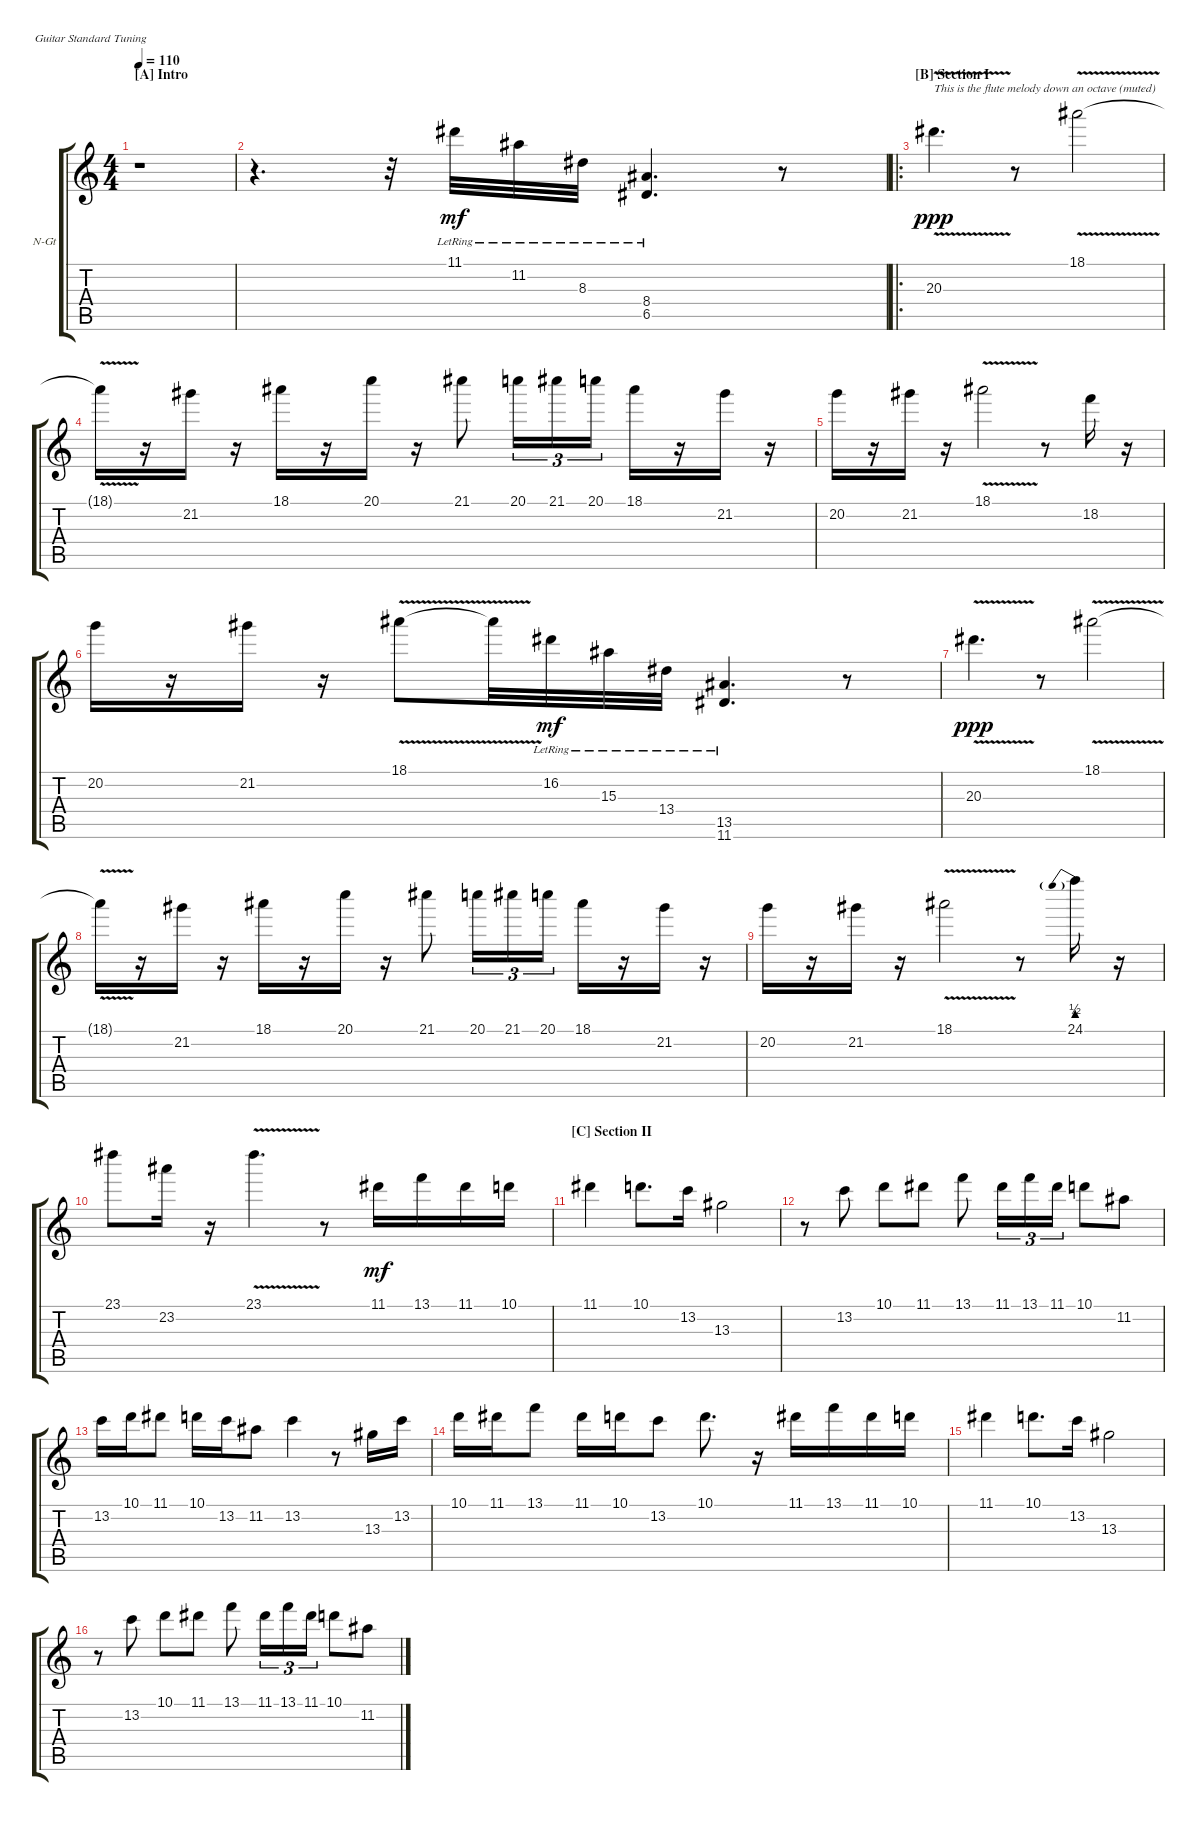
\defaultSystemsLayout 4
\bracketExtendMode groupsimilarinstruments
\firstSystemTrackNameOrientation horizontal
\otherSystemsTrackNameOrientation horizontal
\track ("Lead" "N-Gt") {instrument sitar}
\staff {score tabs}
\tuning (E4 B3 G3 D3 A2 E2)
\displaytranspose 12
\ts (4 4)
\section ("A" "Intro")
\tempo 110
\clef g2
\scale
0.462451
\ks c
r.1{dy mf instrument sitar} |
\scale
0.245059 r.4{d} r.32 11.1{lr}.32 11.2{lr}.32 8.3{lr}.32 (8.4{lr} 6.5).4{d} r.8 |
\ro
\section ("B" "Section I")
\scale
0.29249 20.3{v}.4{d txt "This is the flute melody down an octave (muted)" dy ppp} r.8 18.1{v}.2 |
\scale
0.333333 18.1{v t}.16 r.16 21.2.16 r.16 18.1.16 r.16 20.1.16 r.16 21.1.8 20.1.16{tu (3 2)} 21.1.16{tu (3 2)} 20.1.16{tu (3 2)} 18.1.16 r.16 21.2.16 r.16 |
\scale
0.333333 20.2.16 r.16 21.2.16 r.16 18.1{v}.2 r.8 18.2.16 r.16 |
\scale
0.333333 20.2.16 r.16 21.2.16 r.16 18.1{v}.8 18.1{v t}.32 16.2{lr}.32{dy mf} 15.3{lr}.32 13.4{lr}.32 (13.5{lr} 11.6{lr}).4{d} r.8 |
\scale
0.333333 20.3{v}.4{d dy ppp} r.8 18.1{v}.2 |
\scale
0.333333 18.1{v t}.16 r.16 21.2.16 r.16 18.1.16 r.16 20.1.16 r.16 21.1.8 20.1.16{tu (3 2)} 21.1.16{tu (3 2)} 20.1.16{tu (3 2)} 18.1.16 r.16 21.2.16 r.16 |
\scale
0.333333 20.2.16 r.16 21.2.16 r.16 18.1{v}.2 r.8 24.1{be (prebend 0 2 60 2)}.16 r.16 |
\scale
0.333333 23.1.8 23.2.16 r.16 23.1{v}.4{d} r.8 11.1.16{dy mf} 13.1.16 11.1.16 10.1.16 |
\section ("C" "Section II")
\scale
0.333333 11.1.4 10.1.8{d} 13.2.16 13.3.2 |
\scale
0.333333 r.8 13.2.8 10.1.8 11.1.8 13.1.8 11.1.16{tu (3 2)} 13.1.16{tu (3 2)} 11.1.16{tu (3 2)} 10.1.8 11.2.8 |
\scale
0.333333 13.2.16 10.1.16 11.1.8 10.1.16 13.2.16 11.2.8 13.2.4 r.8 13.3.16 13.2.16 |
\scale
0.333333 10.1.16 11.1.16 13.1.8 11.1.16 10.1.16 13.2.8 10.1.8{d} r.16 11.1.16 13.1.16 11.1.16 10.1.16 |
\scale
0.333333 11.1.4 10.1.8{d} 13.2.16 13.3.2 |
\scale
0.333333 r.8 13.2.8 10.1.8 11.1.8 13.1.8 11.1.16{tu (3 2)} 13.1.16{tu (3 2)} 11.1.16{tu (3 2)} 10.1.8 11.2.8
